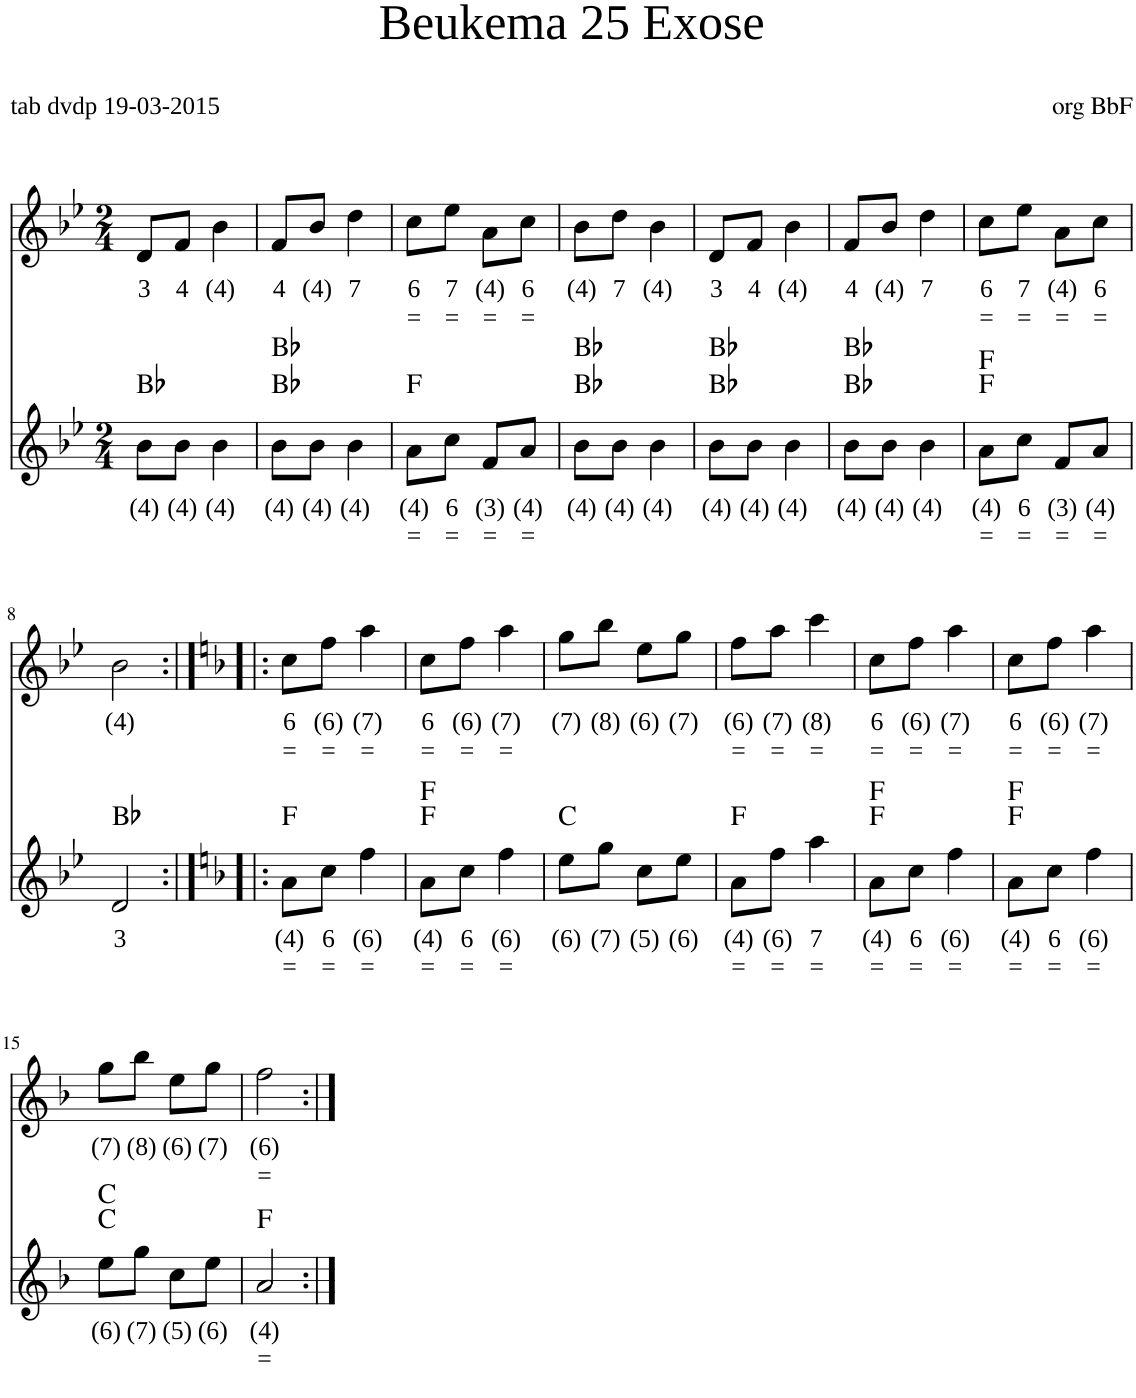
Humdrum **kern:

**kern	**text	**text	**harte	**kern	**text	**text
*part2	*part2	*part2	*part2	*part1	*part1	*part1
*staff2	*staff2	*staff2	*	*staff1	*staff1	*staff1
*I"Voice	*	*	*	*I"Voice	*	*
*I'V	*	*	*	*I'V	*	*
*clefG2	*	*	*	*clefG2	*	*
*k[b-e-]	*	*	*	*k[b-e-]	*	*
*M2/4	*	*	*	*M2/4	*	*
=1	=1	=1	=1	=1	=1	=1
!	!LO:LY:b	!	!	!	!LO:LY:b	!
8b-\L	(4)	.	Bb:maj	8d/L	3	.
!	!LO:LY:b	!	!	!	!LO:LY:b	!
8b-\J	(4)	.	.	8f/J	4	.
!	!LO:LY:b	!	!	!	!LO:LY:b	!
4b-\	(4)	.	.	4b-\	(4)	.
=2	=2	=2	=2	=2	=2	=2
!	!LO:LY:b	!	!	!	!LO:LY:b	!
8b-\L	(4)	.	Bb:maj Bb:maj	8f/L	4	.
!	!LO:LY:b	!	!	!	!LO:LY:b	!
8b-\J	(4)	.	.	8b-/J	(4)	.
!	!LO:LY:b	!	!	!	!LO:LY:b	!
4b-\	(4)	.	.	4dd\	7	.
=3	=3	=3	=3	=3	=3	=3
!	!LO:LY:b	!LO:LY:b	!	!	!LO:LY:b	!LO:LY:b
8a\L	(4)	=	F:maj	8cc\L	6	=
!	!LO:LY:b	!LO:LY:b	!	!	!LO:LY:b	!LO:LY:b
8cc\J	6	=	.	8ee-\J	7	=
!	!LO:LY:b	!LO:LY:b	!	!	!LO:LY:b	!LO:LY:b
8f/L	(3)	=	.	8a\L	(4)	=
!	!LO:LY:b	!LO:LY:b	!	!	!LO:LY:b	!LO:LY:b
8a/J	(4)	=	.	8cc\J	6	=
=4	=4	=4	=4	=4	=4	=4
!	!LO:LY:b	!	!	!	!LO:LY:b	!
8b-\L	(4)	.	Bb:maj Bb:maj	8b-\L	(4)	.
!	!LO:LY:b	!	!	!	!LO:LY:b	!
8b-\J	(4)	.	.	8dd\J	7	.
!	!LO:LY:b	!	!	!	!LO:LY:b	!
4b-\	(4)	.	.	4b-\	(4)	.
=5	=5	=5	=5	=5	=5	=5
!	!LO:LY:b	!	!	!	!LO:LY:b	!
8b-\L	(4)	.	Bb:maj Bb:maj	8d/L	3	.
!	!LO:LY:b	!	!	!	!LO:LY:b	!
8b-\J	(4)	.	.	8f/J	4	.
!	!LO:LY:b	!	!	!	!LO:LY:b	!
4b-\	(4)	.	.	4b-\	(4)	.
=6	=6	=6	=6	=6	=6	=6
!	!LO:LY:b	!	!	!	!LO:LY:b	!
8b-\L	(4)	.	Bb:maj Bb:maj	8f/L	4	.
!	!LO:LY:b	!	!	!	!LO:LY:b	!
8b-\J	(4)	.	.	8b-/J	(4)	.
!	!LO:LY:b	!	!	!	!LO:LY:b	!
4b-\	(4)	.	.	4dd\	7	.
=7	=7	=7	=7	=7	=7	=7
!	!LO:LY:b	!LO:LY:b	!	!	!LO:LY:b	!LO:LY:b
8a\L	(4)	=	F:maj F:maj	8cc\L	6	=
!	!LO:LY:b	!LO:LY:b	!	!	!LO:LY:b	!LO:LY:b
8cc\J	6	=	.	8ee-\J	7	=
!	!LO:LY:b	!LO:LY:b	!	!	!LO:LY:b	!LO:LY:b
8f/L	(3)	=	.	8a\L	(4)	=
!	!LO:LY:b	!LO:LY:b	!	!	!LO:LY:b	!LO:LY:b
8a/J	(4)	=	.	8cc\J	6	=
!!LO:LB:g=z
=8	=8	=8	=8	=8	=8	=8
!	!LO:LY:b	!	!	!	!LO:LY:b	!
2d/	3	.	Bb:maj	2b-\	(4)	.
=9:|!|:	=9:|!|:	=9:|!|:	=9:|!|:	=9:|!|:	=9:|!|:	=9:|!|:
*k[b-]	*	*	*	*k[b-]	*	*
!	!LO:LY:b	!LO:LY:b	!	!	!LO:LY:b	!LO:LY:b
8a\L	(4)	=	F:maj	8cc\L	6	=
!	!LO:LY:b	!LO:LY:b	!	!	!LO:LY:b	!LO:LY:b
8cc\J	6	=	.	8ff\J	(6)	=
!	!LO:LY:b	!LO:LY:b	!	!	!LO:LY:b	!LO:LY:b
4ff\	(6)	=	.	4aa\	(7)	=
=10	=10	=10	=10	=10	=10	=10
!	!LO:LY:b	!LO:LY:b	!	!	!LO:LY:b	!LO:LY:b
8a\L	(4)	=	F:maj F:maj	8cc\L	6	=
!	!LO:LY:b	!LO:LY:b	!	!	!LO:LY:b	!LO:LY:b
8cc\J	6	=	.	8ff\J	(6)	=
!	!LO:LY:b	!LO:LY:b	!	!	!LO:LY:b	!LO:LY:b
4ff\	(6)	=	.	4aa\	(7)	=
=11	=11	=11	=11	=11	=11	=11
!	!LO:LY:b	!	!	!	!LO:LY:b	!
8ee\L	(6)	.	C:maj	8gg\L	(7)	.
!	!LO:LY:b	!	!	!	!LO:LY:b	!
8gg\J	(7)	.	.	8bb-\J	(8)	.
!	!LO:LY:b	!	!	!	!LO:LY:b	!
8cc\L	(5)	.	.	8ee\L	(6)	.
!	!LO:LY:b	!	!	!	!LO:LY:b	!
8ee\J	(6)	.	.	8gg\J	(7)	.
=12	=12	=12	=12	=12	=12	=12
!	!LO:LY:b	!LO:LY:b	!	!	!LO:LY:b	!LO:LY:b
8a\L	(4)	=	F:maj	8ff\L	(6)	=
!	!LO:LY:b	!LO:LY:b	!	!	!LO:LY:b	!LO:LY:b
8ff\J	(6)	=	.	8aa\J	(7)	=
!	!LO:LY:b	!LO:LY:b	!	!	!LO:LY:b	!LO:LY:b
4aa\	7	=	.	4ccc\	(8)	=
=13	=13	=13	=13	=13	=13	=13
!	!LO:LY:b	!LO:LY:b	!	!	!LO:LY:b	!LO:LY:b
8a\L	(4)	=	F:maj F:maj	8cc\L	6	=
!	!LO:LY:b	!LO:LY:b	!	!	!LO:LY:b	!LO:LY:b
8cc\J	6	=	.	8ff\J	(6)	=
!	!LO:LY:b	!LO:LY:b	!	!	!LO:LY:b	!LO:LY:b
4ff\	(6)	=	.	4aa\	(7)	=
=14	=14	=14	=14	=14	=14	=14
!	!LO:LY:b	!LO:LY:b	!	!	!LO:LY:b	!LO:LY:b
8a\L	(4)	=	F:maj F:maj	8cc\L	6	=
!	!LO:LY:b	!LO:LY:b	!	!	!LO:LY:b	!LO:LY:b
8cc\J	6	=	.	8ff\J	(6)	=
!	!LO:LY:b	!LO:LY:b	!	!	!LO:LY:b	!LO:LY:b
4ff\	(6)	=	.	4aa\	(7)	=
!!LO:LB:g=z
=15	=15	=15	=15	=15	=15	=15
!	!LO:LY:b	!	!	!	!LO:LY:b	!
8ee\L	(6)	.	C:maj C:maj	8gg\L	(7)	.
!	!LO:LY:b	!	!	!	!LO:LY:b	!
8gg\J	(7)	.	.	8bb-\J	(8)	.
!	!LO:LY:b	!	!	!	!LO:LY:b	!
8cc\L	(5)	.	.	8ee\L	(6)	.
!	!LO:LY:b	!	!	!	!LO:LY:b	!
8ee\J	(6)	.	.	8gg\J	(7)	.
=16	=16	=16	=16	=16	=16	=16
!	!LO:LY:b	!LO:LY:b	!	!	!LO:LY:b	!LO:LY:b
2a/	(4)	=	F:maj	2ff\	(6)	=
=:|!	=:|!	=:|!	=:|!	=:|!	=:|!	=:|!
*-	*-	*-	*-	*-	*-	*-
